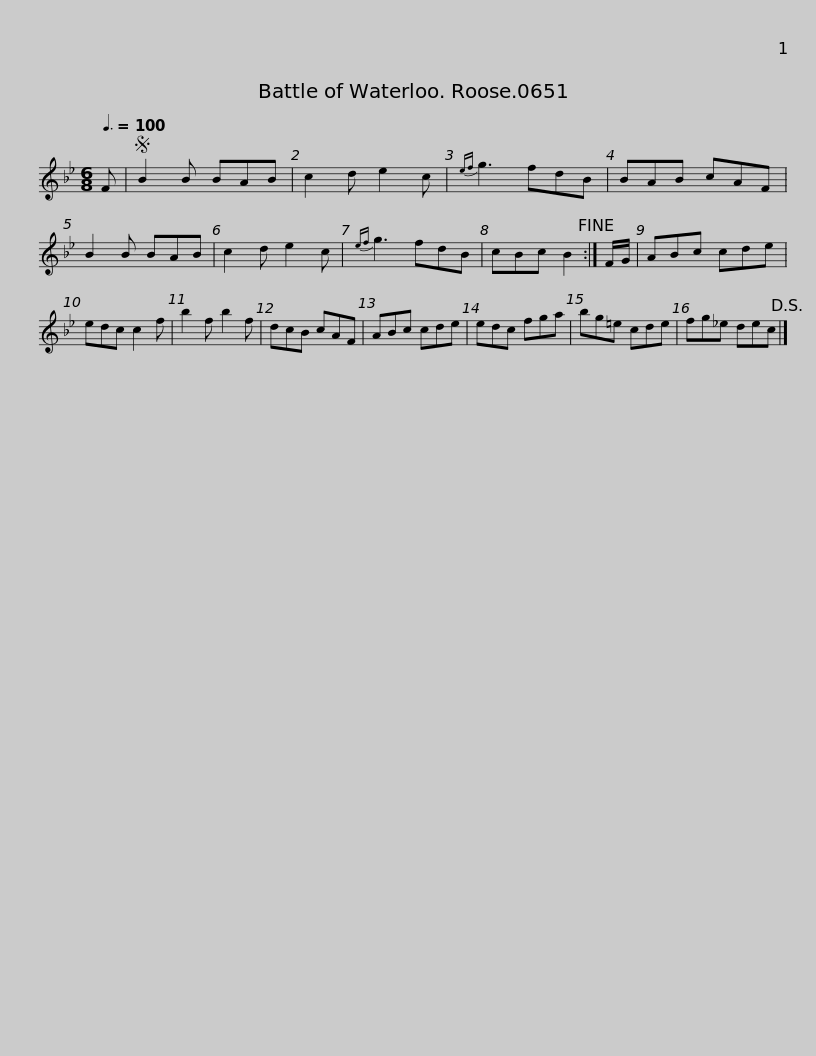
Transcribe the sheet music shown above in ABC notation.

X:1
L:1/8
Q:3/8=100
M:6/8
I:linebreak $
K:Bb
V:1 treble
V:1
 F |S B2 B BAB | c2 d e2 c |{ef} g3 fdB | BAB cAF | %5
 B2 B BAB | c2 d e2 c |{ef} g3 fdB | cBc B2!fine! :|$ F/G/ | %10
 ABc cde | edc c2 f | b2 f b2 f | dcB cAF | ABc cde | %15
 edc fga | bg=e cde |$ fg_e dec!D.S.! |] %18
